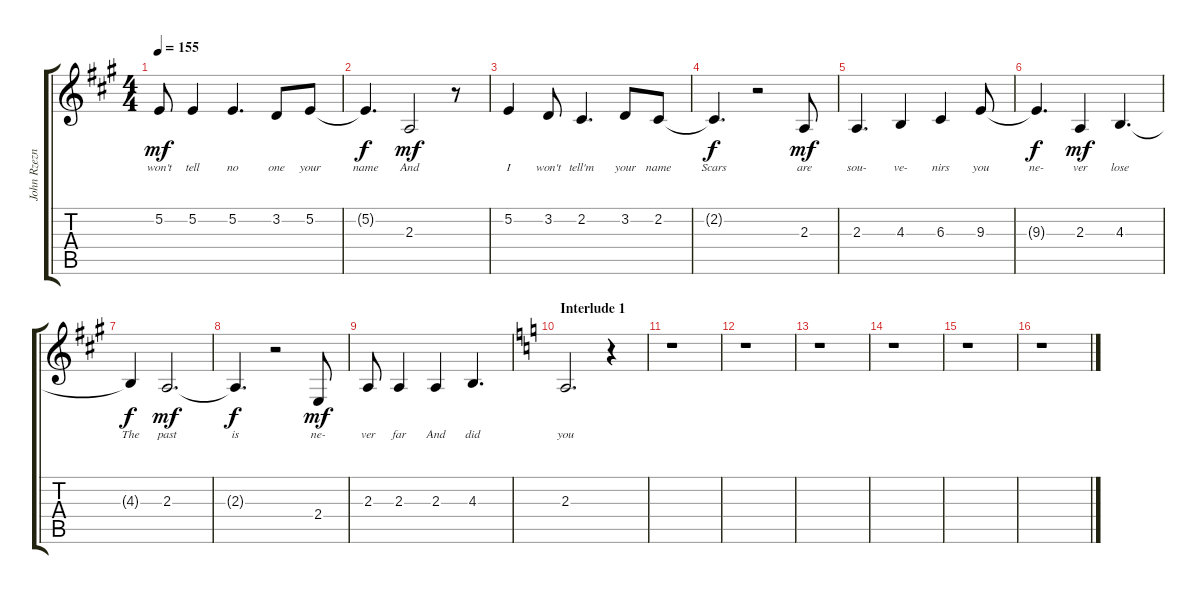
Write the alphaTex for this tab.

\track ("John Rzeznik - Voice" "John Rzezn") {instrument tenorsax}
\staff {score tabs}
\tuning (E4 B3 G3 D3 A2 E2) {hide}
\ts (4 4)
\tempo 155
\clef g2
\ks a
5.2.8{lyrics (0 "won't") lyrics (1 "") lyrics (2 "") lyrics (3 "") lyrics (4 "") dy mf} 5.2.4{lyrics (0 "tell") lyrics (1 "") lyrics (2 "") lyrics (3 "") lyrics (4 "")} 5.2.4{d lyrics (0 "no") lyrics (1 "") lyrics (2 "") lyrics (3 "") lyrics (4 "")} 3.2.8{lyrics (0 "one") lyrics (1 "") lyrics (2 "") lyrics (3 "") lyrics (4 "")} 5.2.8{lyrics (0 "your") lyrics (1 "") lyrics (2 "") lyrics (3 "") lyrics (4 "")} |
5.2{t}.4{d lyrics (0 "name") lyrics (1 "") lyrics (2 "") lyrics (3 "") lyrics (4 "") dy f} 2.3.2{lyrics (0 "And") lyrics (1 "") lyrics (2 "") lyrics (3 "") lyrics (4 "") dy mf} r.8 |
5.2.4{lyrics (0 "I") lyrics (1 "") lyrics (2 "") lyrics (3 "") lyrics (4 "")} 3.2.8{lyrics (0 "won't") lyrics (1 "") lyrics (2 "") lyrics (3 "") lyrics (4 "")} 2.2.4{d lyrics (0 "tell'm") lyrics (1 "") lyrics (2 "") lyrics (3 "") lyrics (4 "")} 3.2.8{lyrics (0 "your") lyrics (1 "") lyrics (2 "") lyrics (3 "") lyrics (4 "")} 2.2.8{lyrics (0 "name") lyrics (1 "") lyrics (2 "") lyrics (3 "") lyrics (4 "")} |
2.2{t}.4{d lyrics (0 "Scars") lyrics (1 "") lyrics (2 "") lyrics (3 "") lyrics (4 "") dy f} r.2 2.3.8{lyrics (0 "are") lyrics (1 "") lyrics (2 "") lyrics (3 "") lyrics (4 "") dy mf} |
2.3.4{d lyrics (0 "sou-") lyrics (1 "") lyrics (2 "") lyrics (3 "") lyrics (4 "")} 4.3.4{lyrics (0 "ve-") lyrics (1 "") lyrics (2 "") lyrics (3 "") lyrics (4 "")} 6.3.4{lyrics (0 "nirs") lyrics (1 "") lyrics (2 "") lyrics (3 "") lyrics (4 "")} 9.3.8{lyrics (0 "you") lyrics (1 "") lyrics (2 "") lyrics (3 "") lyrics (4 "")} |
9.3{t}.4{d lyrics (0 "ne-") lyrics (1 "") lyrics (2 "") lyrics (3 "") lyrics (4 "") dy f} 2.3.4{lyrics (0 "ver") lyrics (1 "") lyrics (2 "") lyrics (3 "") lyrics (4 "") dy mf} 4.3.4{d lyrics (0 "lose") lyrics (1 "") lyrics (2 "") lyrics (3 "") lyrics (4 "")} |
4.3{t}.4{lyrics (0 "The") lyrics (1 "") lyrics (2 "") lyrics (3 "") lyrics (4 "") dy f} 2.3.2{d lyrics (0 "past") lyrics (1 "") lyrics (2 "") lyrics (3 "") lyrics (4 "") dy mf} |
2.3{t}.4{d lyrics (0 "is") lyrics (1 "") lyrics (2 "") lyrics (3 "") lyrics (4 "") dy f} r.2 2.4.8{lyrics (0 "ne-") lyrics (1 "") lyrics (2 "") lyrics (3 "") lyrics (4 "") dy mf} |
2.3.8{lyrics (0 "ver") lyrics (1 "") lyrics (2 "") lyrics (3 "") lyrics (4 "")} 2.3.4{lyrics (0 "far") lyrics (1 "") lyrics (2 "") lyrics (3 "") lyrics (4 "")} 2.3.4{lyrics (0 "And") lyrics (1 "") lyrics (2 "") lyrics (3 "") lyrics (4 "")} 4.3.4{d lyrics (0 "did") lyrics (1 "") lyrics (2 "") lyrics (3 "") lyrics (4 "")} |
\section ("" "Interlude 1")
\ks c
2.3.2{d lyrics (0 "you") lyrics (1 "") lyrics (2 "") lyrics (3 "") lyrics (4 "")} r.4 |
r.1 |
r.1 |
r.1 |
r.1 |
r.1 |
r.1
